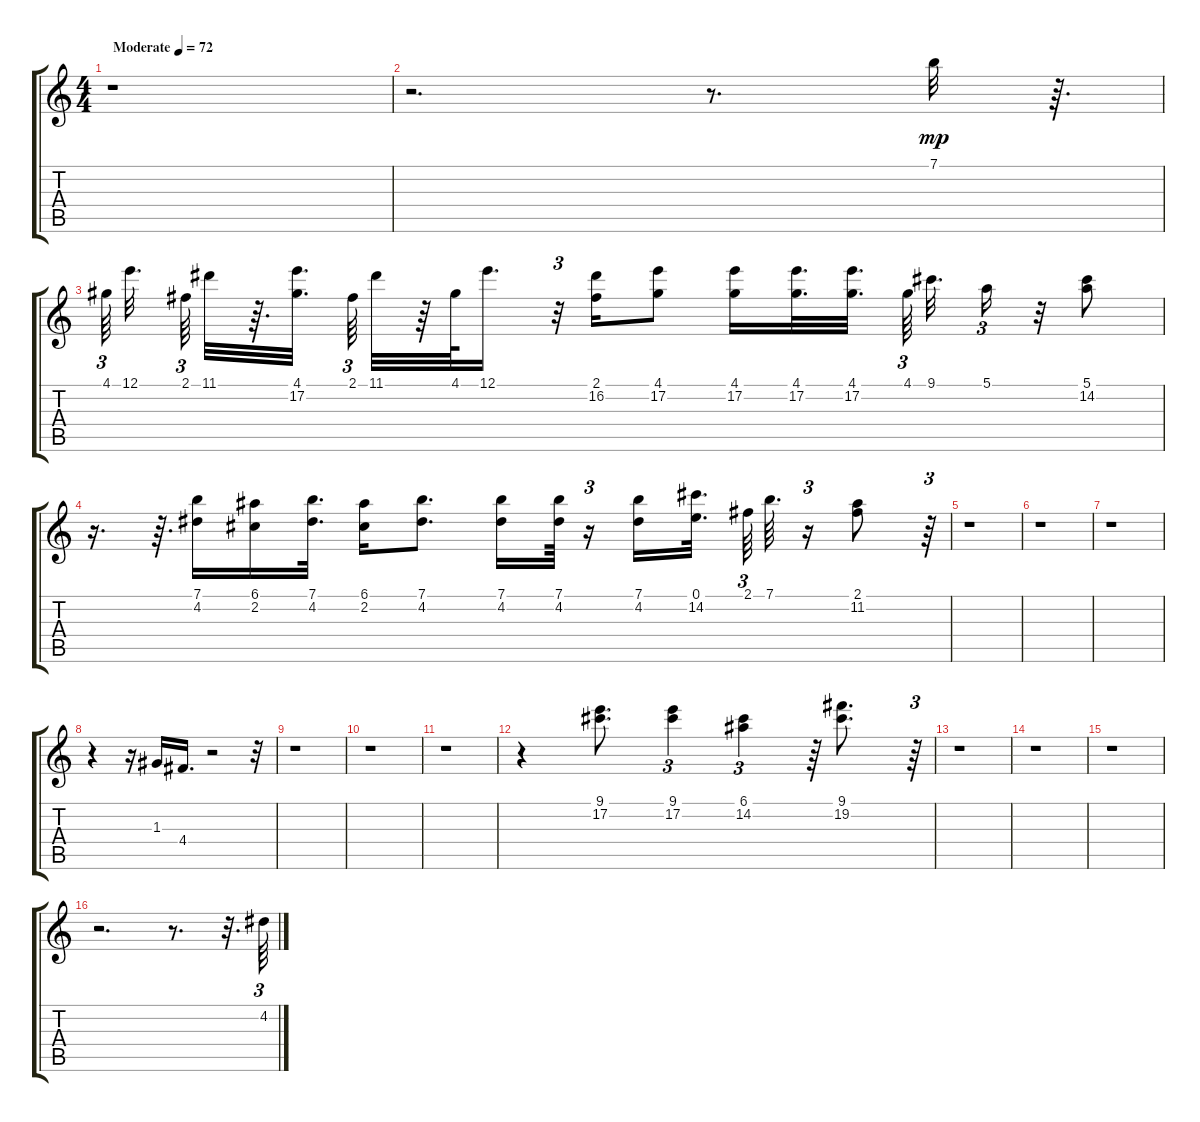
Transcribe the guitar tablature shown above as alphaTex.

\track "" {instrument electricguitarclean}
\staff {score tabs}
\tuning (E4 B3 G3 D3 A2 E2) {hide}
\ts (4 4)
\tempo (72 "Moderate")
\clef g2
\ks c
r.1{dy mp instrument electricguitarclean} |
r.2{d} r.8{d} 7.1.32 r.64{d} |
4.1.64{tu (3 2)} 12.1.32{d} 2.1.64{tu (3 2)} 11.1.32 r.64{d} (4.1 17.2).32{d} 2.1.64{tu (3 2)} 11.1.32 r.64 4.1.64 12.1.16{d} r.32{tu (3 2)} (2.1 16.2).16 (4.1 17.2).8 (4.1 17.2).16 (4.1 17.2).32{d} (4.1 17.2).32{d} 4.1.64{tu (3 2)} 9.1.32{d} 5.1.16{tu (3 2)} r.32 (5.1 14.2).8 |
r.16{d} r.64{d} (7.1 4.2).16 (6.1 2.2).16 (7.1 4.2).32{d} (6.1 2.2).16 (7.1 4.2).8{d} (7.1 4.2).16 (7.1 4.2).64 r.16{tu (3 2)} (7.1 4.2).16 (0.1 14.2).32{d} 2.1.64{tu (3 2)} 7.1.64{d} r.16{tu (3 2)} (2.1 11.2).8 r.64{tu (3 2)} |
r.1 |
r.1 |
r.1 |
r.4 r.16 1.3.16 4.4.16{d} r.2 r.32 |
r.1 |
r.1 |
r.1 |
r.4 (9.1 17.2).8{d} (9.1 17.2).4{tu (3 2)} (6.1 14.2).4{tu (3 2)} r.64 (9.1 19.2).8{d} r.64{tu (3 2)} |
r.1 |
r.1 |
r.1 |
r.2{d} r.8{d} r.32{d} 4.2.64{tu (3 2)}
